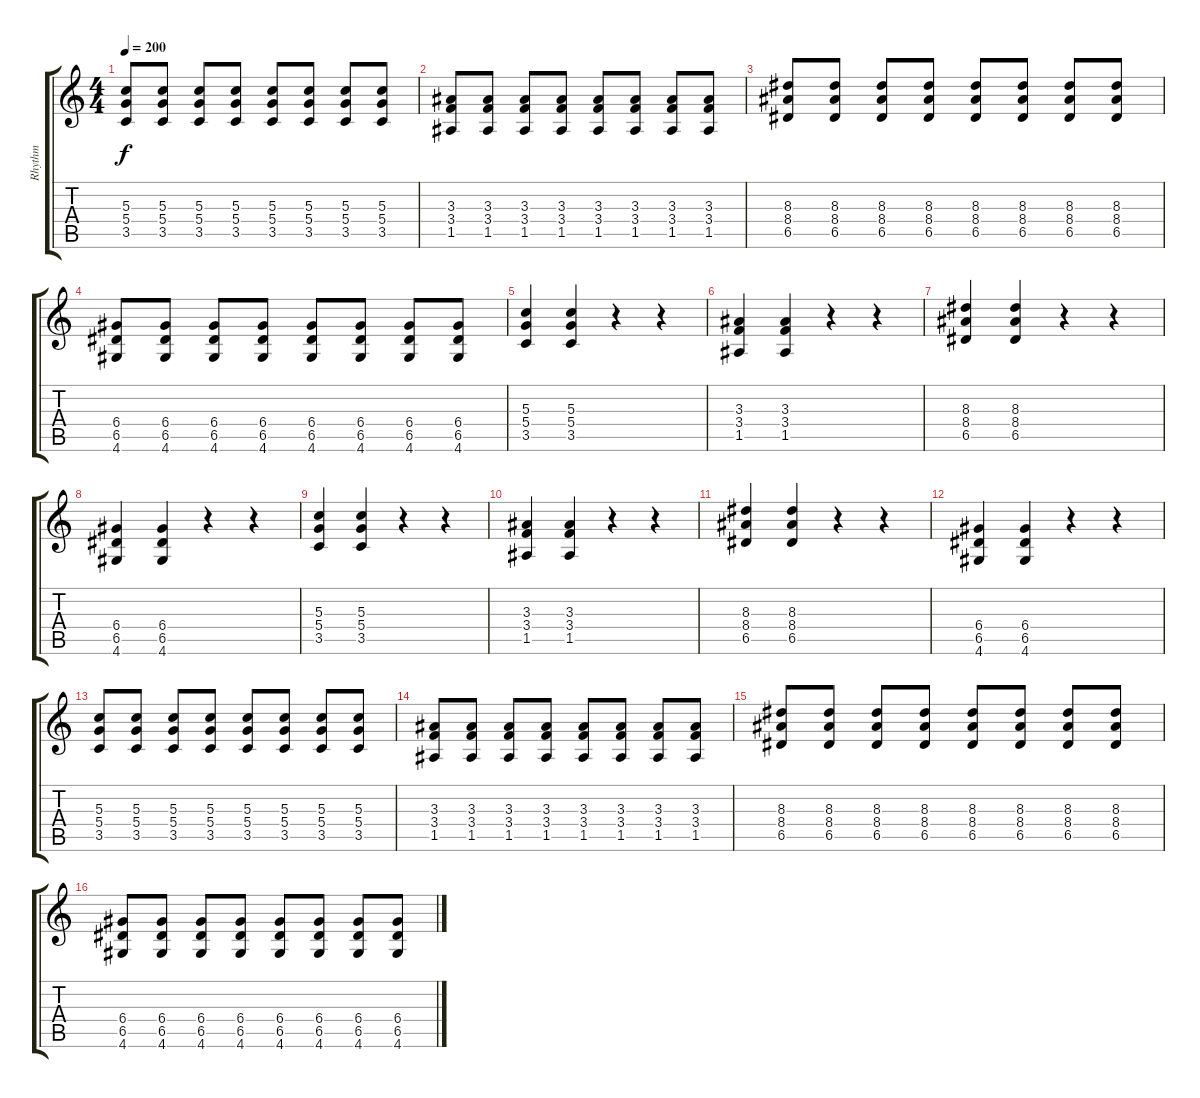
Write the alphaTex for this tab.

\track ("Rhythm" "Rhythm") {instrument distortionguitar}
\staff {score tabs}
\tuning (E4 B3 G3 D3 A2 E2) {hide}
\ts (4 4)
\tempo 200
\clef g2
\ks c
(5.3 5.4 3.5).8{dy f volume 10} (5.3 5.4 3.5).8 (5.3 5.4 3.5).8 (5.3 5.4 3.5).8 (5.3 5.4 3.5).8 (5.3 5.4 3.5).8 (5.3 5.4 3.5).8 (5.3 5.4 3.5).8 |
(3.3 3.4 1.5).8 (3.3 3.4 1.5).8 (3.3 3.4 1.5).8 (3.3 3.4 1.5).8 (3.3 3.4 1.5).8 (3.3 3.4 1.5).8 (3.3 3.4 1.5).8 (3.3 3.4 1.5).8 |
(8.3 8.4 6.5).8 (8.3 8.4 6.5).8 (8.3 8.4 6.5).8 (8.3 8.4 6.5).8 (8.3 8.4 6.5).8 (8.3 8.4 6.5).8 (8.3 8.4 6.5).8 (8.3 8.4 6.5).8 |
(6.4 6.5 4.6).8 (6.4 6.5 4.6).8 (6.4 6.5 4.6).8 (6.4 6.5 4.6).8 (6.4 6.5 4.6).8 (6.4 6.5 4.6).8 (6.4 6.5 4.6).8 (6.4 6.5 4.6).8 |
(5.3 5.4 3.5).4 (5.3 5.4 3.5).4 r.4 r.4 |
(3.3 3.4 1.5).4 (3.3 3.4 1.5).4 r.4 r.4 |
(8.3 8.4 6.5).4 (8.3 8.4 6.5).4 r.4 r.4 |
(6.4 6.5 4.6).4 (6.4 6.5 4.6).4 r.4 r.4 |
(5.3 5.4 3.5).4 (5.3 5.4 3.5).4 r.4 r.4 |
(3.3 3.4 1.5).4 (3.3 3.4 1.5).4 r.4 r.4 |
(8.3 8.4 6.5).4 (8.3 8.4 6.5).4 r.4 r.4 |
(6.4 6.5 4.6).4 (6.4 6.5 4.6).4 r.4 r.4 |
(5.3 5.4 3.5).8{volume 10} (5.3 5.4 3.5).8 (5.3 5.4 3.5).8 (5.3 5.4 3.5).8 (5.3 5.4 3.5).8 (5.3 5.4 3.5).8 (5.3 5.4 3.5).8 (5.3 5.4 3.5).8 |
(3.3 3.4 1.5).8 (3.3 3.4 1.5).8 (3.3 3.4 1.5).8 (3.3 3.4 1.5).8 (3.3 3.4 1.5).8 (3.3 3.4 1.5).8 (3.3 3.4 1.5).8 (3.3 3.4 1.5).8 |
(8.3 8.4 6.5).8 (8.3 8.4 6.5).8 (8.3 8.4 6.5).8 (8.3 8.4 6.5).8 (8.3 8.4 6.5).8 (8.3 8.4 6.5).8 (8.3 8.4 6.5).8 (8.3 8.4 6.5).8 |
(6.4 6.5 4.6).8 (6.4 6.5 4.6).8 (6.4 6.5 4.6).8 (6.4 6.5 4.6).8 (6.4 6.5 4.6).8 (6.4 6.5 4.6).8 (6.4 6.5 4.6).8 (6.4 6.5 4.6).8
